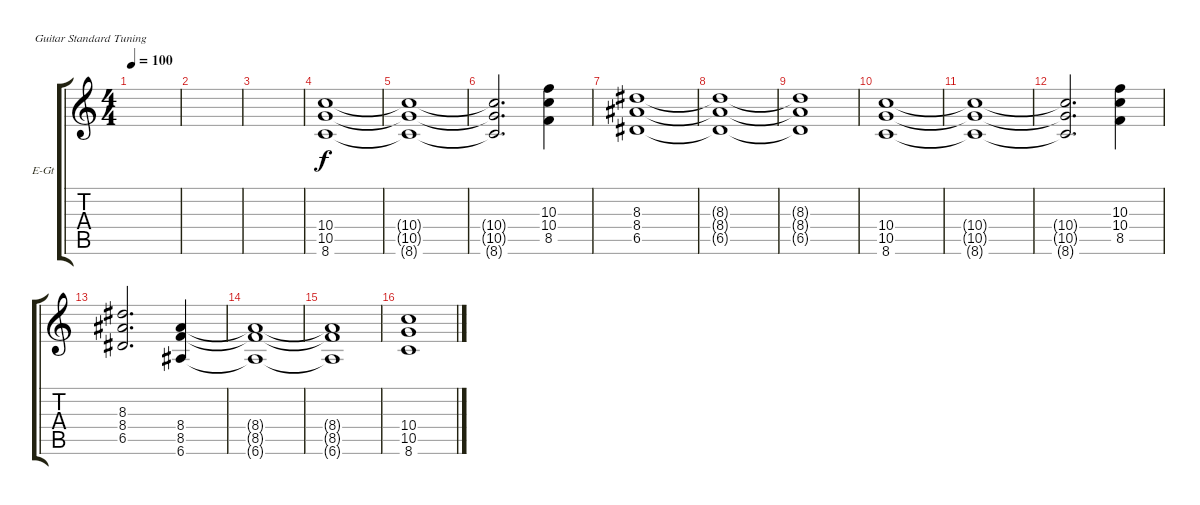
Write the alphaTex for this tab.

\defaultSystemsLayout 4
\bracketExtendMode groupsimilarinstruments
\firstSystemTrackNameOrientation horizontal
\otherSystemsTrackNameOrientation horizontal
\track ("Rythmic Guitar" "E-Gt") {instrument overdrivenguitar}
\staff {score tabs}
\tuning (E4 B3 G3 D3 A2 E2)
\ts (4 4)
\tempo 100
\clef g2
\scale
0.487395
\ks c
|
\scale
0.256303 |
\scale
0.256303 |
\scale
0.333333 (8.6 10.5 10.4).1 |
\scale
0.333333 (8.6{t} 10.5{t} 10.4{t}).1 |
\scale
0.333333 (8.6{t} 10.5{t} 10.4{t}).2{d} (8.5 10.4 10.3).4 |
\scale
0.333333 (6.5 8.4 8.3).1 |
\scale
0.333333 (6.5{t} 8.4{t} 8.3{t}).1 |
\scale
0.333333 (6.5{t} 8.4{t} 8.3{t}).1 |
\scale
0.333333 (8.6 10.5 10.4).1 |
\scale
0.333333 (8.6{t} 10.5{t} 10.4{t}).1 |
\scale
0.333333 (8.6{t} 10.5{t} 10.4{t}).2{d} (8.5 10.4 10.3).4 |
\scale
0.333333 (6.5 8.4 8.3).2{d} (8.5 8.4 6.6).4 |
\scale
0.333333 (8.5{t} 8.4{t} 6.6{t}).1 |
\scale
0.333333 (8.5{t} 8.4{t} 6.6{t}).1 |
\scale
0.333333 (8.6 10.5 10.4).1
